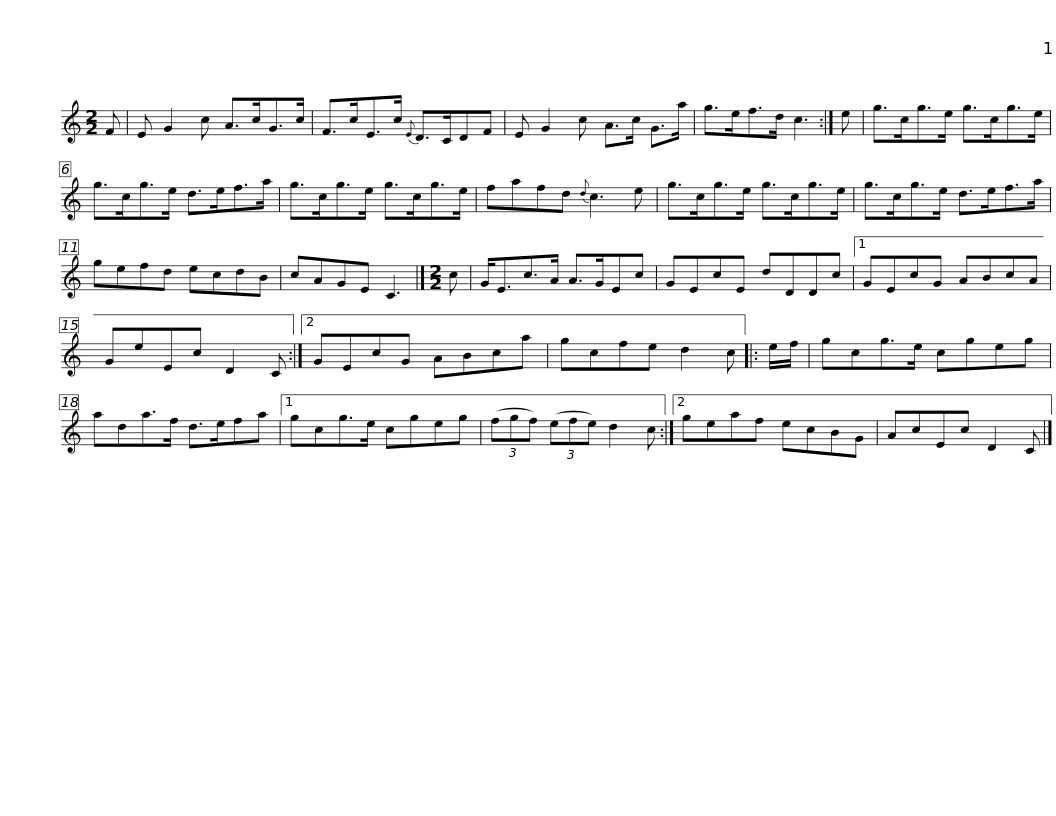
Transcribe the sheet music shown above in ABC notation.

X:1
L:1/8
M:2/2
I:linebreak $
K:C
V:1 treble
V:1
 F | E G2 c A>cG>c | F>cE>c{E} D>CDF | E G2 c A>c G>a | g>ef>d c3 :| %5
 e |$ g>cg>e g>cg>e | g>cg>e d>ef>a | g>cg>e g>cg>e | fafd{d} c3 e | %10
 g>cg>e g>cg>e |$ g>cg>e d>ef>a | gefd ecdB | cAGE C3 |][M:2/2] c | %15
 G<Ec>A A>GEc | GEcE dDDc |1$ GEcG ABcA | GeEc D2 C :|2 GEcG ABca | %20
 gcfe d2 c |: e/f/ | gcg>e cgeg |$ ada>f d>efa |1 gcg>e cgeg | %25
 (3(fgf) (3(efe) d2 c :|2 geaf ecBG | AcEc D2 C |] %28
